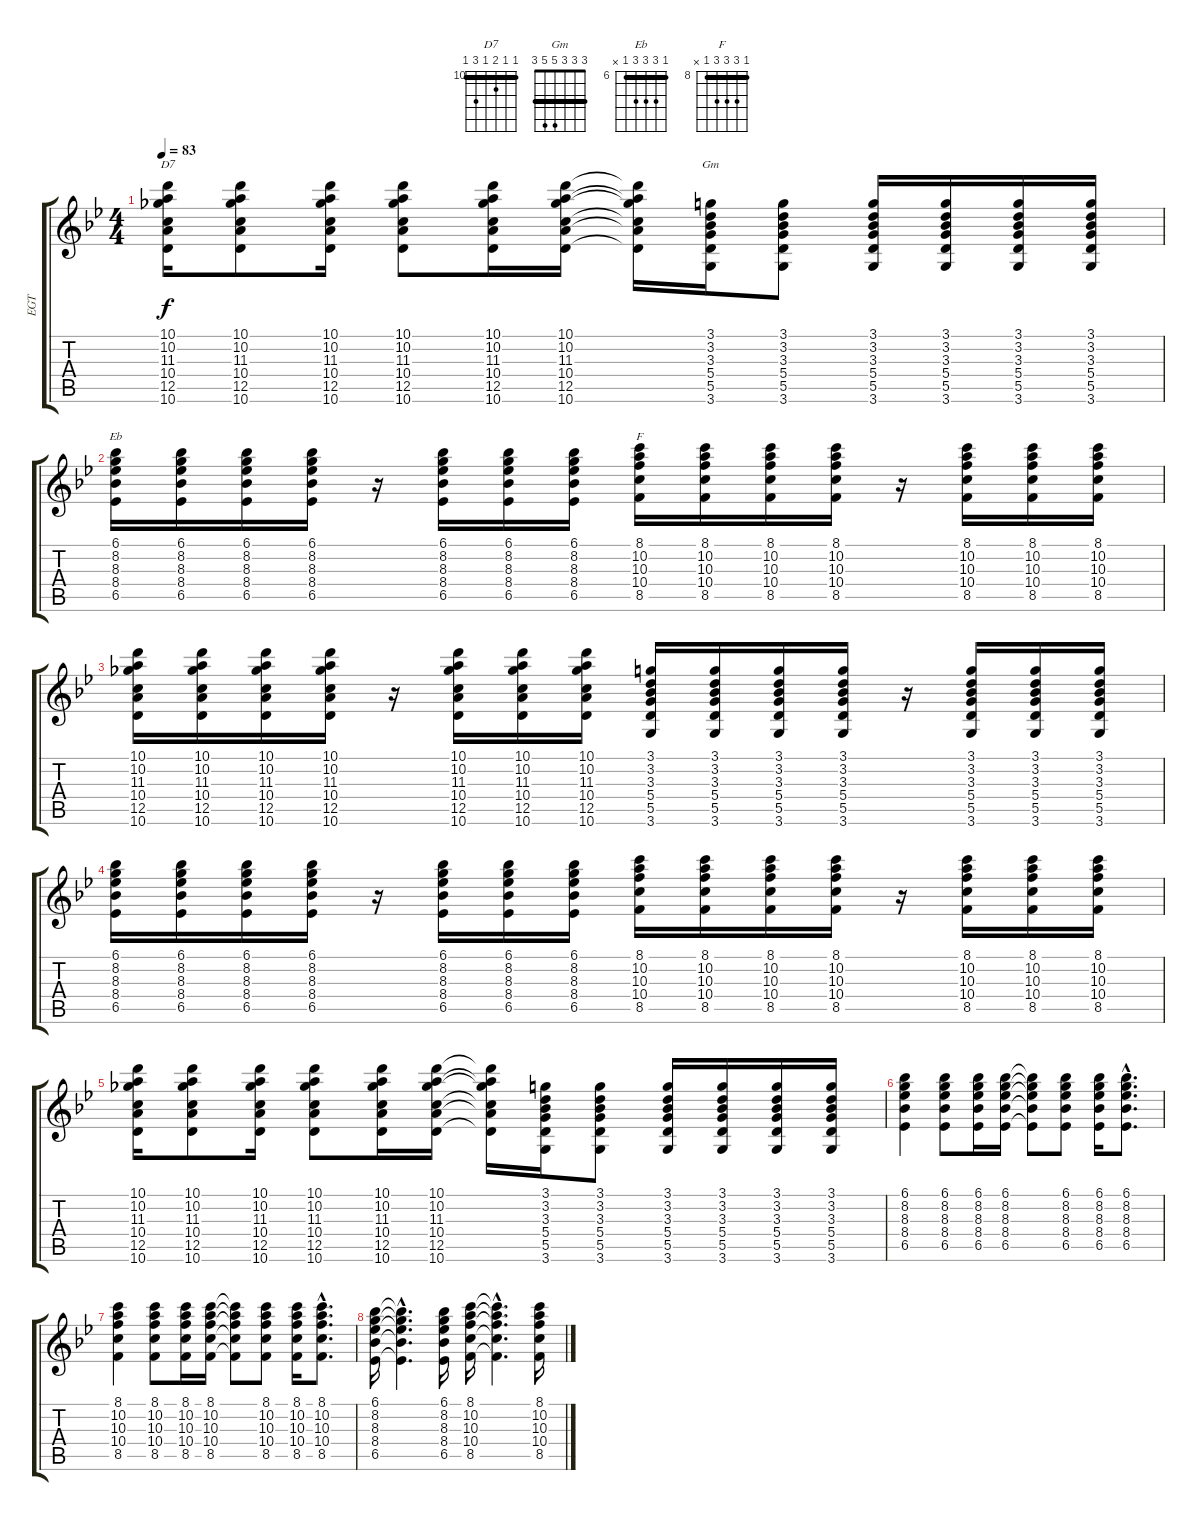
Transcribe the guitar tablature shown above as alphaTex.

\track ("EGT" "EGT") {instrument overdrivenguitar}
\staff {score tabs}
\tuning (E4 B3 G3 D3 A2 E2) {hide}
\chord ("D7" 10 10 11 10 12 10) {firstfret 10 barre 10}
\chord ("Gm" 3 3 3 5 5 3) {barre 3}
\chord ("Eb" 6 8 8 8 6 x) {firstfret 6 barre 6}
\chord ("F" 8 10 10 10 8 x) {firstfret 8 barre 8}
\ts (4 4)
\tempo 83
\clef g2
\ks gminor
(10.1 10.2 11.3 10.4 12.5 10.6).16{ch "D7" dy f} (10.1 10.2 11.3 10.4 12.5 10.6).8 (10.1 10.2 11.3 10.4 12.5 10.6).16 (10.1 10.2 11.3 10.4 12.5 10.6).8 (10.1 10.2 11.3 10.4 12.5 10.6).16 (10.1 10.2 11.3 10.4 12.5 10.6).16 (10.1{t} 10.2{t} 11.3{t} 10.4{t} 12.5{t} 10.6{t}).16 (3.1 3.2 3.3 5.4 5.5 3.6).16{ch "Gm"} (3.1 3.2 3.3 5.4 5.5 3.6).8 (3.1 3.2 3.3 5.4 5.5 3.6).16 (3.1 3.2 3.3 5.4 5.5 3.6).16 (3.1 3.2 3.3 5.4 5.5 3.6).16 (3.1 3.2 3.3 5.4 5.5 3.6).16 |
(6.1 8.2 8.3 8.4 6.5).16{ch "Eb"} (6.1 8.2 8.3 8.4 6.5).16 (6.1 8.2 8.3 8.4 6.5).16 (6.1 8.2 8.3 8.4 6.5).16 r.16 (6.1 8.2 8.3 8.4 6.5).16 (6.1 8.2 8.3 8.4 6.5).16 (6.1 8.2 8.3 8.4 6.5).16 (8.1 10.2 10.3 10.4 8.5).16{ch "F"} (8.1 10.2 10.3 10.4 8.5).16 (8.1 10.2 10.3 10.4 8.5).16 (8.1 10.2 10.3 10.4 8.5).16 r.16 (8.1 10.2 10.3 10.4 8.5).16 (8.1 10.2 10.3 10.4 8.5).16 (8.1 10.2 10.3 10.4 8.5).16 |
(10.1 10.2 11.3 10.4 12.5 10.6).16 (10.1 10.2 11.3 10.4 12.5 10.6).16 (10.1 10.2 11.3 10.4 12.5 10.6).16 (10.1 10.2 11.3 10.4 12.5 10.6).16 r.16 (10.1 10.2 11.3 10.4 12.5 10.6).16 (10.1 10.2 11.3 10.4 12.5 10.6).16 (10.1 10.2 11.3 10.4 12.5 10.6).16 (3.1 3.2 3.3 5.4 5.5 3.6).16 (3.1 3.2 3.3 5.4 5.5 3.6).16 (3.1 3.2 3.3 5.4 5.5 3.6).16 (3.1 3.2 3.3 5.4 5.5 3.6).16 r.16 (3.1 3.2 3.3 5.4 5.5 3.6).16 (3.1 3.2 3.3 5.4 5.5 3.6).16 (3.1 3.2 3.3 5.4 5.5 3.6).16 |
(6.1 8.2 8.3 8.4 6.5).16 (6.1 8.2 8.3 8.4 6.5).16 (6.1 8.2 8.3 8.4 6.5).16 (6.1 8.2 8.3 8.4 6.5).16 r.16 (6.1 8.2 8.3 8.4 6.5).16 (6.1 8.2 8.3 8.4 6.5).16 (6.1 8.2 8.3 8.4 6.5).16 (8.1 10.2 10.3 10.4 8.5).16 (8.1 10.2 10.3 10.4 8.5).16 (8.1 10.2 10.3 10.4 8.5).16 (8.1 10.2 10.3 10.4 8.5).16 r.16 (8.1 10.2 10.3 10.4 8.5).16 (8.1 10.2 10.3 10.4 8.5).16 (8.1 10.2 10.3 10.4 8.5).16 |
(10.1 10.2 11.3 10.4 12.5 10.6).16 (10.1 10.2 11.3 10.4 12.5 10.6).8 (10.1 10.2 11.3 10.4 12.5 10.6).16 (10.1 10.2 11.3 10.4 12.5 10.6).8 (10.1 10.2 11.3 10.4 12.5 10.6).16 (10.1 10.2 11.3 10.4 12.5 10.6).16 (10.1{t} 10.2{t} 11.3{t} 10.4{t} 12.5{t} 10.6{t}).16 (3.1 3.2 3.3 5.4 5.5 3.6).16 (3.1 3.2 3.3 5.4 5.5 3.6).8 (3.1 3.2 3.3 5.4 5.5 3.6).16 (3.1 3.2 3.3 5.4 5.5 3.6).16 (3.1 3.2 3.3 5.4 5.5 3.6).16 (3.1 3.2 3.3 5.4 5.5 3.6).16 |
(6.1 8.2 8.3 8.4 6.5).4 (6.1 8.2 8.3 8.4 6.5).8 (6.1 8.2 8.3 8.4 6.5).16 (6.1 8.2 8.3 8.4 6.5).16 (6.1{t} 8.2{t} 8.3{t} 8.4{t} 6.5{t}).8 (6.1 8.2 8.3 8.4 6.5).8 (6.1 8.2 8.3 8.4 6.5).16 (6.1{hac} 8.2{hac} 8.3{hac} 8.4{hac} 6.5{hac}).8{d} |
(8.1 10.2 10.3 10.4 8.5).4 (8.1 10.2 10.3 10.4 8.5).8 (8.1 10.2 10.3 10.4 8.5).16 (8.1 10.2 10.3 10.4 8.5).16 (8.1{t} 10.2{t} 10.3{t} 10.4{t} 8.5{t}).8 (8.1 10.2 10.3 10.4 8.5).8 (8.1 10.2 10.3 10.4 8.5).16 (8.1{hac} 10.2{hac} 10.3{hac} 10.4{hac} 8.5{hac}).8{d} |
(6.1 8.2 8.3 8.4 6.5).16 (6.1{hac t} 8.2{hac t} 8.3{hac t} 8.4{hac t} 6.5{hac t}).4{d} (6.1 8.2 8.3 8.4 6.5).16 (8.1 10.2 10.3 10.4 8.5).16 (8.1{hac t} 10.2{hac t} 10.3{hac t} 10.4{hac t} 8.5{hac t}).4{d} (8.1 10.2 10.3 10.4 8.5).16
